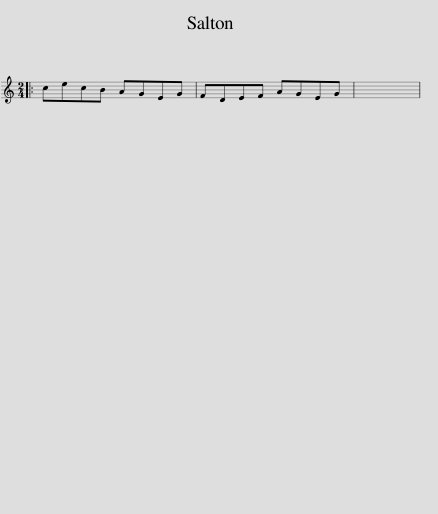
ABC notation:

X:1
L:1/8
M:2/4
I:linebreak $
K:C
V:1 treble
V:1
|: cecB AGEG | FDEF AGEG | x4 | %3
